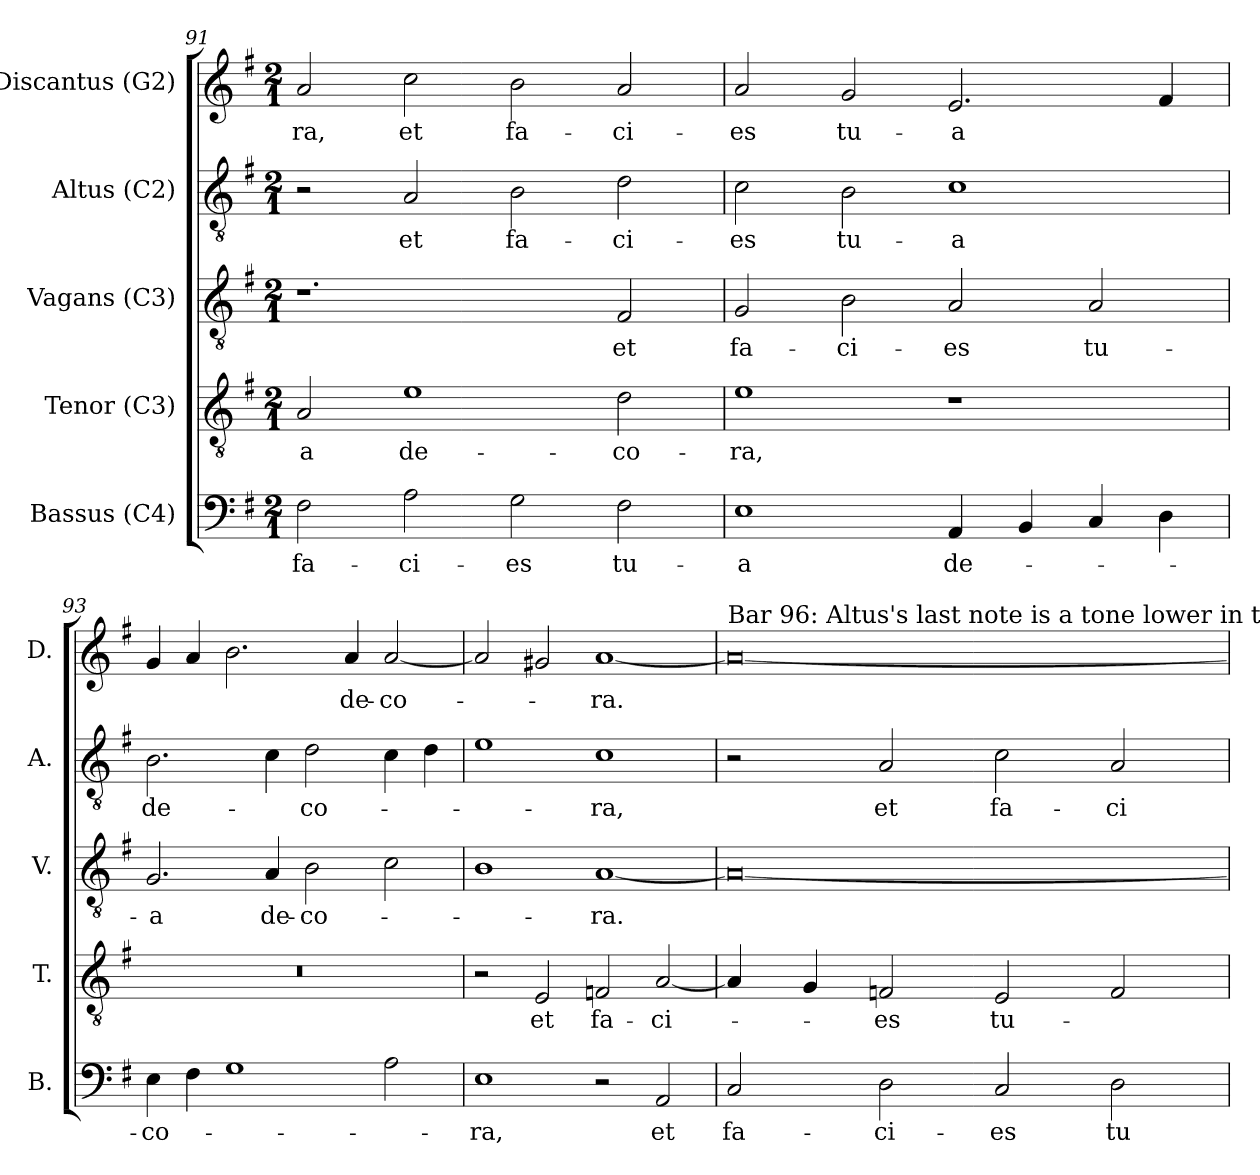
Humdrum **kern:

**kern	**text	**kern	**text	**kern	**text	**kern	**text	**kern	**text
*part5	*part5	*part4	*part4	*part3	*part3	*part2	*part2	*part1	*part1
*staff5	*staff5	*staff4	*staff4	*staff3	*staff3	*staff2	*staff2	*staff1	*staff1
*I"Bassus (C4)	*	*I"Tenor (C3)	*	*I"Vagans (C3)	*	*I"Altus (C2)	*	*I"Discantus (G2)	*
*I'B.	*	*I'T.	*	*I'V.	*	*I'A.	*	*I'D.	*
*clefF4	*	*clefGv2	*	*clefGv2	*	*clefGv2	*	*clefG2	*
*	*	*ITrd7c12	*	*ITrd7c12	*	*ITrd7c12	*	*	*
*k[f#]	*	*k[f#]	*	*k[f#]	*	*k[f#]	*	*k[f#]	*
*G:	*	*G:	*	*G:	*	*G:	*	*G:	*
*M2/1	*	*M2/1	*	*M2/1	*	*M2/1	*	*M2/1	*
=91	=91	=91	=91	=91	=91	=91	=91	=91	=91
!	!LO:LY:b:color=#000000	!	!	!	!	!	!	!	!
!	!	!	!LO:LY:b:color=#000000	!	!	!	!	!	!
!	!	!	!	!	!	!	!	!	!LO:LY:b:color=#000000
2F#i\	fa-	2AAi/	-a	1.r	.	2r	.	2ai/	-ra,
!	!LO:LY:b:color=#000000	!	!	!	!	!	!	!	!
!	!	!	!LO:LY:b:color=#000000	!	!	!	!	!	!
!	!	!	!	!	!	!	!LO:LY:b:color=#000000	!	!
!	!	!	!	!	!	!	!	!	!LO:LY:b:color=#000000
2Ai\	-ci-	1Ei	de-	.	.	2AAi/	et	2cci\	et
!	!LO:LY:b:color=#000000	!	!	!	!	!	!	!	!
!	!	!	!	!	!	!	!LO:LY:b:color=#000000	!	!
!	!	!	!	!	!	!	!	!	!LO:LY:b:color=#000000
2Gi\	-es	.	.	.	.	2BBi\	fa-	2bi\	fa-
!	!LO:LY:b:color=#000000	!	!	!	!	!	!	!	!
!	!	!	!LO:LY:b:color=#000000	!	!	!	!	!	!
!	!	!	!	!	!LO:LY:b:color=#000000	!	!	!	!
!	!	!	!	!	!	!	!LO:LY:b:color=#000000	!	!
!	!	!	!	!	!	!	!	!	!LO:LY:b:color=#000000
2F#i\	tu-	2Di\	-co-	2FF#i/	et	2Di\	-ci-	2ai/	-ci-
=92	=92	=92	=92	=92	=92	=92	=92	=92	=92
!	!LO:LY:b:color=#000000	!	!	!	!	!	!	!	!
!	!	!	!LO:LY:b:color=#000000	!	!	!	!	!	!
!	!	!	!	!	!LO:LY:b:color=#000000	!	!	!	!
!	!	!	!	!	!	!	!LO:LY:b:color=#000000	!	!
!	!	!	!	!	!	!	!	!	!LO:LY:b:color=#000000
1Ei	-a	1Ei	-ra,	2GGi/	fa-	2Ci\	-es	2ai/	-es
!	!	!	!	!	!LO:LY:b:color=#000000	!	!	!	!
!	!	!	!	!	!	!	!LO:LY:b:color=#000000	!	!
!	!	!	!	!	!	!	!	!	!LO:LY:b:color=#000000
.	.	.	.	2BBi\	-ci-	2BBi\	tu-	2gi/	tu-
!	!LO:LY:b:color=#000000	!	!	!	!	!	!	!	!
!	!	!	!	!	!LO:LY:b:color=#000000	!	!	!	!
!	!	!	!	!	!	!	!LO:LY:b:color=#000000	!	!
!	!	!	!	!	!	!	!	!	!LO:LY:b:color=#000000
4AAi/	de-	1r	.	2AAi/	-es	1Ci	-a	2.ei/	-a
4BBi/	.	.	.	.	.	.	.	.	.
!	!	!	!	!	!LO:LY:b:color=#000000	!	!	!	!
4Ci/	.	.	.	2AAi/	tu-	.	.	.	.
4Di\	.	.	.	.	.	.	.	4f#i/	.
=93	=93	=93	=93	=93	=93	=93	=93	=93	=93
!	!LO:LY:b:color=#000000	!LO:N:vis=1	!	!	!	!	!	!	!
!	!	!	!	!	!LO:LY:b:color=#000000	!	!	!	!
!	!	!	!	!	!	!	!LO:LY:b:color=#000000	!	!
4Ei\	-co-	0r	.	2.GGi/	-a	2.BBi\	de-	4gi/	.
4F#i\	.	.	.	.	.	.	.	4ai/	.
1Gi	.	.	.	.	.	.	.	2.bi\	.
!	!	!	!	!	!LO:LY:b:color=#000000	!	!	!	!
.	.	.	.	4AAi/	de-	4Ci\	.	.	.
!	!	!	!	!	!LO:LY:b:color=#000000	!	!	!	!
!	!	!	!	!	!	!	!LO:LY:b:color=#000000	!	!
.	.	.	.	2BBi\	-co-	2Di\	-co-	.	.
!	!	!	!	!	!	!	!	!	!LO:LY:b:color=#000000
.	.	.	.	.	.	.	.	4ai/	de-
!	!	!	!	!	!	!	!	!	!LO:LY:b:color=#000000
2Ai\	.	.	.	2Ci\	.	4Ci\	.	[2ai/	-co-
.	.	.	.	.	.	4Di\	.	.	.
!!LO:LB:g=z
=94	=94	=94	=94	=94	=94	=94	=94	=94	=94
!	!LO:LY:b:color=#000000	!	!	!	!	!	!	!	!
1Ei	-ra,	2r	.	1BBi	.	1Ei	.	2ai/]	.
!	!	!	!LO:LY:b:color=#000000	!	!	!	!	!	!
.	.	2EEi/	et	.	.	.	.	2g#i/	.
!	!	!	!LO:LY:b:color=#000000	!	!	!	!	!	!
!	!	!	!	!	!LO:LY:b:color=#000000	!	!	!	!
!	!	!	!	!	!	!	!LO:LY:b:color=#000000	!	!
!	!	!	!	!	!	!	!	!	!LO:LY:b:color=#000000
2r	.	2FFni/	fa-	[1AAi	-ra.	1Ci	-ra,	[1ai	-ra.
!	!LO:LY:b:color=#000000	!	!	!	!	!	!	!	!
!	!	!	!LO:LY:b:color=#000000	!	!	!	!	!	!
2AAi/	et	[2AAi/	-ci-	.	.	.	.	.	.
=95	=95	=95	=95	=95	=95	=95	=95	=95	=95
!	!	!	!	!	!	!	!	!LO:TX:a:t=Bar 96&colon; Altus's last note is a tone lower in the source.	!
!	!LO:LY:b:color=#000000	!	!	!	!	!	!	!	!
2Ci/	fa-	4AAi/]	.	0AAi_	.	2r	.	0ai_	.
.	.	4GGi/	.	.	.	.	.	.	.
!	!LO:LY:b:color=#000000	!	!	!	!	!	!	!	!
!	!	!	!LO:LY:b:color=#000000	!	!	!	!	!	!
!	!	!	!	!	!	!	!LO:LY:b:color=#000000	!	!
2Di\	-ci-	2FFi/	-es	.	.	2AAi/	et	.	.
!	!LO:LY:b:color=#000000	!	!	!	!	!	!	!	!
!	!	!	!LO:LY:b:color=#000000	!	!	!	!	!	!
!	!	!	!	!	!	!	!LO:LY:b:color=#000000	!	!
2Ci/	-es	2EEi/	tu-	.	.	2Ci\	fa-	.	.
!	!LO:LY:b:color=#000000	!	!	!	!	!	!	!	!
!	!	!	!	!	!	!	!LO:LY:b:color=#000000	!	!
2Di\	tu-	2FFi/	.	.	.	2AAi/	-ci-	.	.
=	=	=	=	=	=	=	=	=	=
*-	*-	*-	*-	*-	*-	*-	*-	*-	*-
